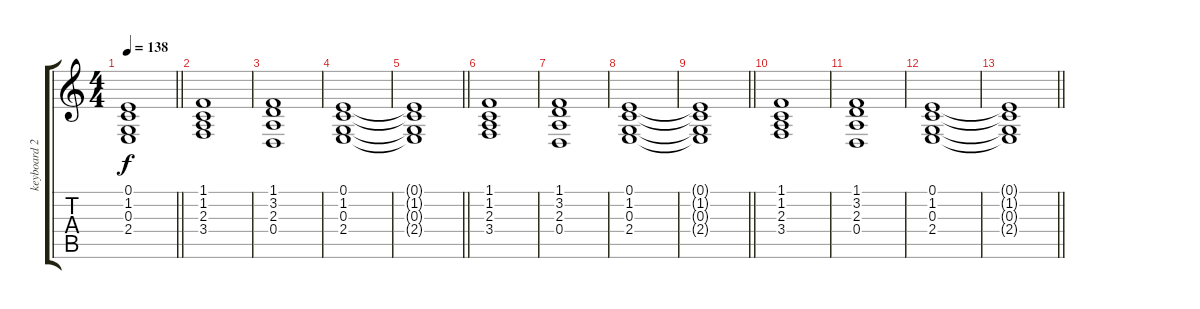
\track ("keyboard 2" "keyboard 2") {instrument choiraahs}
\staff {score tabs}
\tuning (E4 B3 G3 D3 A2 E2) {hide}
\ts (4 4)
\tempo 138
\clef g2
\barLineRight lightlight
\ks c
(0.1{t} 1.2{t} 0.3{t} 2.4{t}).1{dy f} |
(1.1 1.2 2.3 3.4).1 |
(1.1 3.2 2.3 0.4).1 |
(0.1 1.2 0.3 2.4).1 |
\barLineRight lightlight
(0.1{t} 1.2{t} 0.3{t} 2.4{t}).1 |
(1.1 1.2 2.3 3.4).1 |
(1.1 3.2 2.3 0.4).1 |
(0.1 1.2 0.3 2.4).1 |
\barLineRight lightlight
(0.1{t} 1.2{t} 0.3{t} 2.4{t}).1 |
(1.1 1.2 2.3 3.4).1 |
(1.1 3.2 2.3 0.4).1 |
(0.1 1.2 0.3 2.4).1 |
\barLineRight lightlight
(0.1{t} 1.2{t} 0.3{t} 2.4{t}).1
